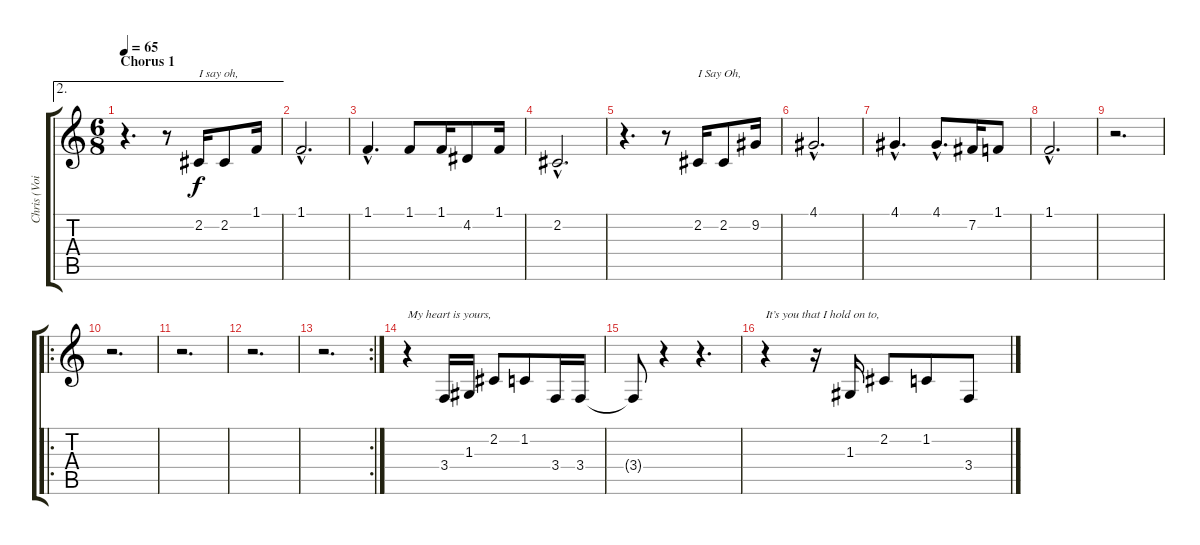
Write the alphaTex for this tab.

\track ("Chris (Voice)" "Chris (Voi") {instrument synthbrass1}
\staff {score tabs}
\tuning (E4 B3 G3 D3 A2 E2) {hide}
\ae 2
\ts (6 8)
\section ("" "Chorus 1 ")
\tempo 65
\clef g2
\ks c
r.4{d dy f} r.8 2.2.16{txt "I say oh,"} 2.2.8 1.1.16 |
1.1{hac}.2{d} |
1.1{hac}.4{d} 1.1.8 1.1.16 4.2.8 1.1.16 |
2.2{hac}.2{d} |
r.4{d} r.8 2.2.16{txt "I Say Oh,"} 2.2.8 9.2.16 |
4.1{hac}.2{d} |
4.1{hac}.4{d} 4.1{hac}.8{d} 7.2.16 1.1.8 |
1.1{hac}.2{d} |
r.2{d} |
\ro
r.2{d} |
r.2{d} |
r.2{d} |
\rc 2
r.2{d} |
r.4{txt "My heart is yours,"} 3.4.16 1.3.16 2.2.8 1.2.8 3.4.16 3.4.16 |
3.4{t}.8 r.4 r.4{d} |
r.4{txt "It’s you that I hold on to,"} r.16 1.3.16 2.2.8 1.2.8 3.4.8
